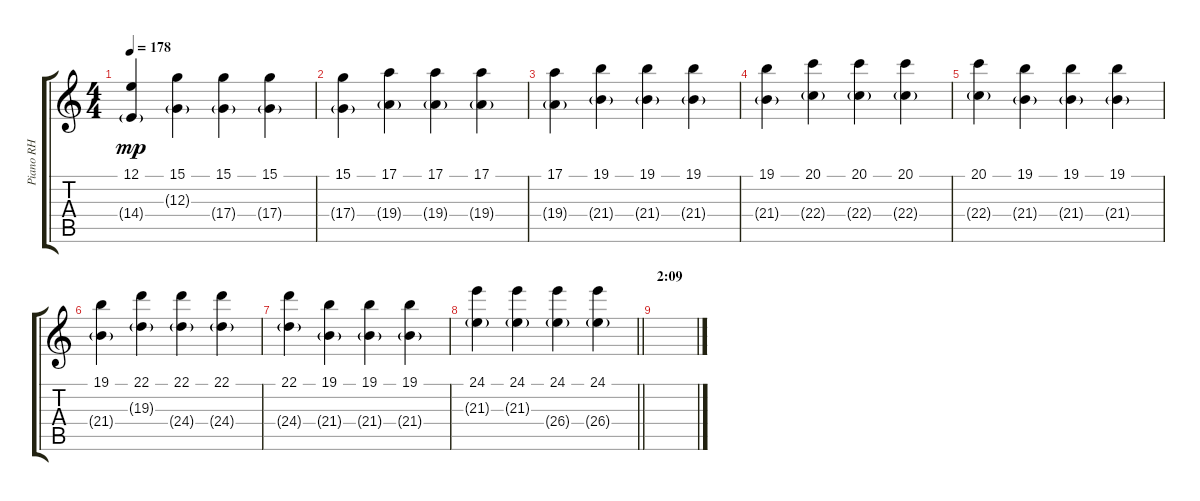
\track ("Piano RH" "Piano RH") {instrument acousticgrandpiano}
\staff {score tabs}
\tuning (E4 B3 G3 D3 A2 E2) {hide}
\ts (4 4)
\tempo 178
\clef g2
\ks c
(12.1 14.4{g}).4{dy mp} (15.1 12.3{g}).4 (15.1 17.4{g}).4 (15.1 17.4{g}).4 |
(15.1 17.4{g}).4 (17.1 19.4{g}).4 (17.1 19.4{g}).4 (17.1 19.4{g}).4 |
(17.1 19.4{g}).4 (19.1 21.4{g}).4 (19.1 21.4{g}).4 (19.1 21.4{g}).4 |
(19.1 21.4{g}).4 (20.1 22.4{g}).4 (20.1 22.4{g}).4 (20.1 22.4{g}).4 |
(20.1 22.4{g}).4 (19.1 21.4{g}).4 (19.1 21.4{g}).4 (19.1 21.4{g}).4 |
(19.1 21.4{g}).4 (22.1 19.3{g}).4 (22.1 24.4{g}).4 (22.1 24.4{g}).4 |
(22.1 24.4{g}).4 (19.1 21.4{g}).4 (19.1 21.4{g}).4 (19.1 21.4{g}).4 |
\barLineRight lightlight
(24.1 21.3{g}).4 (24.1 21.3{g}).4 (24.1 26.4{g}).4 (24.1 26.4{g}).4 |
\section ("" "2:09")
